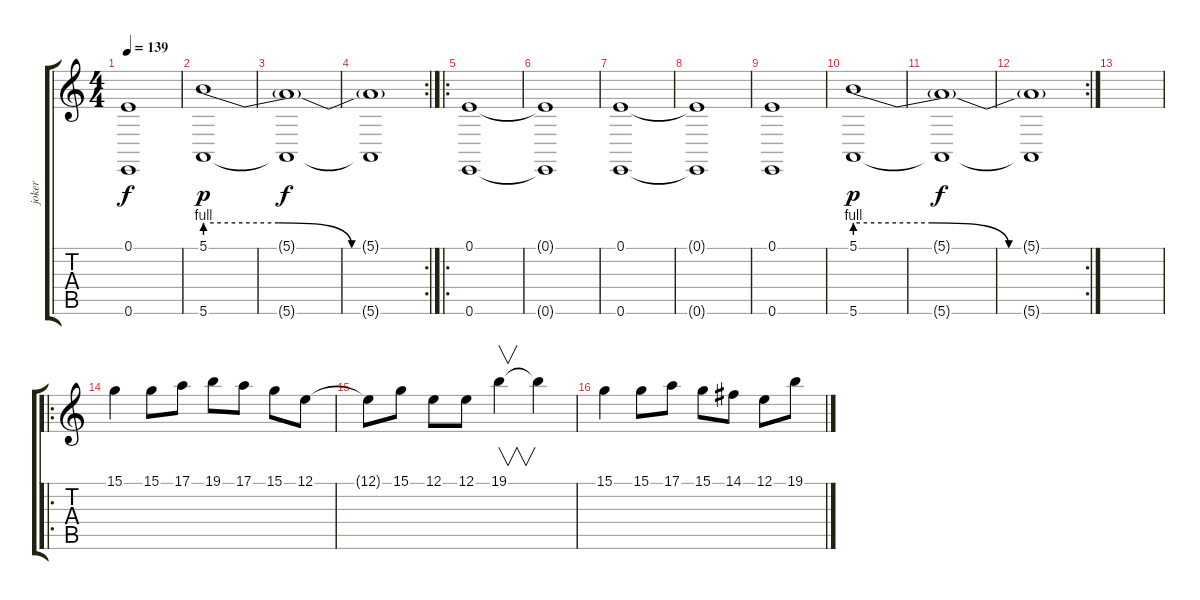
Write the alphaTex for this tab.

\track ("joker" "joker") {instrument piccolo}
\staff {score tabs}
\tuning (E4 B3 G3 D3 A2 E2) {hide}
\ts (4 4)
\tempo 139
\clef g2
\ks c
(0.1 0.6).1{dy f} |
(5.1{be (custom 0 4 20 4 40 0 60 0)} 5.6).1{dy p} |
(5.1{t} 5.6{t}).1{dy f} |
\rc 2
(5.1{t} 5.6{t}).1 |
\ro
(0.1 0.6).1{volume 12 balance 0} |
(0.1{t} 0.6{t}).1 |
(0.1 0.6).1 |
(0.1{t} 0.6{t}).1 |
(0.1 0.6).1 |
(5.1{be (custom 0 4 20 4 40 0 60 0)} 5.6).1{dy p} |
(5.1{t} 5.6{t}).1{dy f} |
\rc 2
(5.1{t} 5.6{t}).1 |
|
\ro
15.1.4{balance 8 instrument stringensemble1} 15.1.8 17.1.8 19.1.8 17.1.8 15.1.8 12.1.8 |
12.1{t}.8 15.1.8 12.1.8 12.1.8 19.1.4{v} 19.1{t}.4 |
15.1.4 15.1.8 17.1.8 15.1.8 14.1.8 12.1.8 19.1.8
